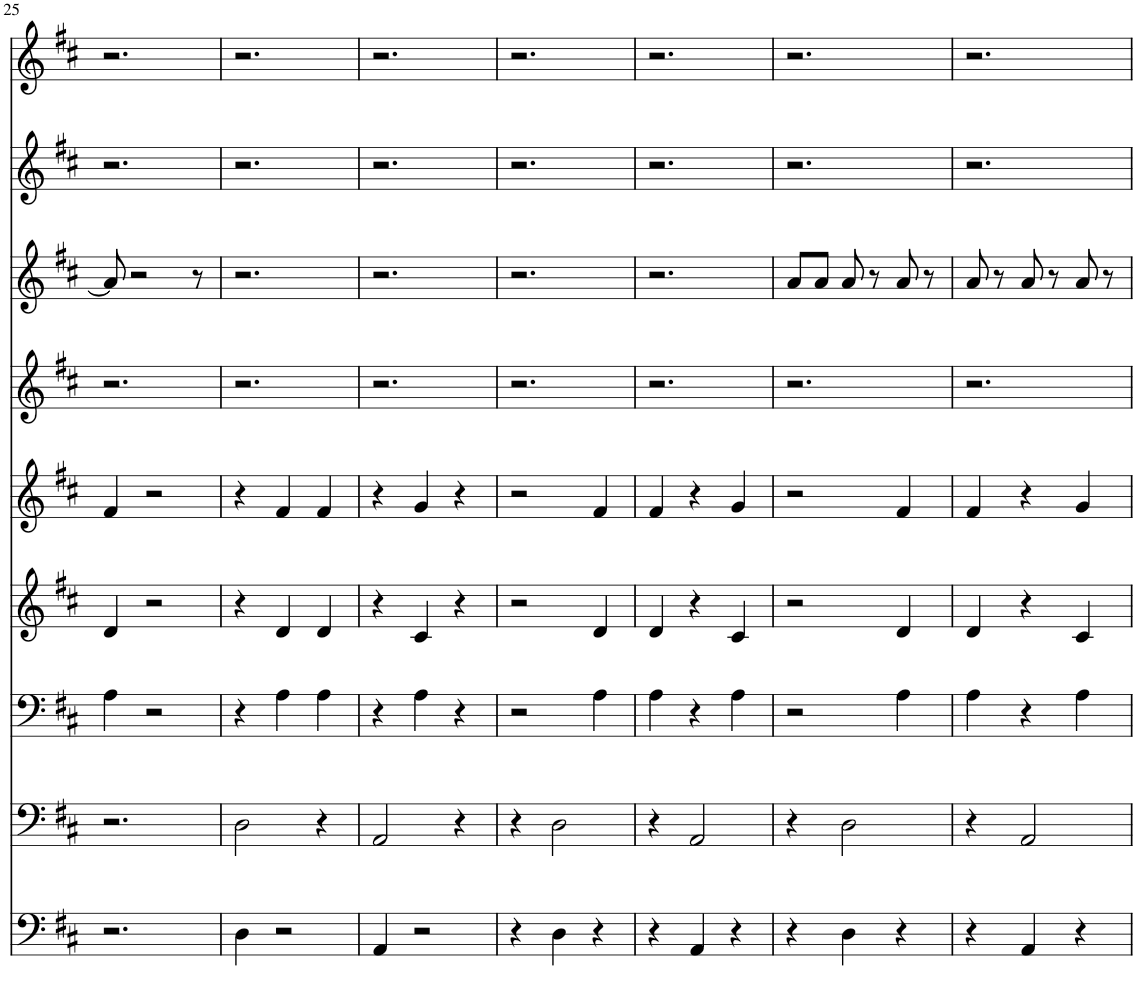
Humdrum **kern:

**kern	**kern	**kern	**kern	**kern	**kern	**kern	**kern	**kern
*part9	*part8	*part7	*part6	*part5	*part4	*part3	*part2	*part1
*staff9	*staff8	*staff7	*staff6	*staff5	*staff4	*staff3	*staff2	*staff1
*I"Double Bass	*I"Violoncello	*I"Viola	*I"Violine II	*I"Violin I	*I"Xylophone	*I"Trumpet	*I"French Horn	*I"Piccolo
*	*	*	*	*	*I'Xyl.	*I'Tpt	*I'Hn	*I'Picc
!!LO:PB:g=z
*clefF4	*clefF4	*clefF4	*clefG2	*clefG2	*clefG2	*clefG2	*clefG2	*clefG2
*	*	*	*	*	*	*Trd1c2	*Trd4c7	*Trd-7c-12
*k[f#c#]	*k[f#c#]	*k[f#c#]	*k[f#c#]	*k[f#c#]	*k[f#c#]	*k[f#c#]	*k[f#c#]	*k[f#c#]
*M3/4	*M3/4	*M3/4	*M3/4	*M3/4	*M3/4	*M3/4	*M3/4	*M3/4
=25	=25	=25	=25	=25	=25	=25	=25	=25
2.r	2.r	4A\	4d/	4f#/	2.r	8a/]	2.r	2.r
.	.	.	.	.	.	2r	.	.
.	.	2r	2r	2r	.	.	.	.
.	.	.	.	.	.	8r	.	.
=26	=26	=26	=26	=26	=26	=26	=26	=26
4D\	2D\	4r	4r	4r	2.r	2.r	2.r	2.r
2r	.	4A\	4d/	4f#/	.	.	.	.
.	4r	4A\	4d/	4f#/	.	.	.	.
=27	=27	=27	=27	=27	=27	=27	=27	=27
4AA/	2AA/	4r	4r	4r	2.r	2.r	2.r	2.r
2r	.	4A\	4c#/	4g/	.	.	.	.
.	4r	4r	4r	4r	.	.	.	.
=28	=28	=28	=28	=28	=28	=28	=28	=28
4r	4r	2r	2r	2r	2.r	2.r	2.r	2.r
4D\	2D\	.	.	.	.	.	.	.
4r	.	4A\	4d/	4f#/	.	.	.	.
=29	=29	=29	=29	=29	=29	=29	=29	=29
4r	4r	4A\	4d/	4f#/	2.r	2.r	2.r	2.r
4AA/	2AA/	4r	4r	4r	.	.	.	.
4r	.	4A\	4c#/	4g/	.	.	.	.
=30	=30	=30	=30	=30	=30	=30	=30	=30
4r	4r	2r	2r	2r	2.r	8a/L	2.r	2.r
.	.	.	.	.	.	8a/J	.	.
4D\	2D\	.	.	.	.	8a/	.	.
.	.	.	.	.	.	8r	.	.
4r	.	4A\	4d/	4f#/	.	8a/	.	.
.	.	.	.	.	.	8r	.	.
=31	=31	=31	=31	=31	=31	=31	=31	=31
4r	4r	4A\	4d/	4f#/	2.r	8a/	2.r	2.r
.	.	.	.	.	.	8r	.	.
4AA/	2AA/	4r	4r	4r	.	8a/	.	.
.	.	.	.	.	.	8r	.	.
4r	.	4A\	4c#/	4g/	.	8a/	.	.
.	.	.	.	.	.	8r	.	.
=	=	=	=	=	=	=	=	=
*-	*-	*-	*-	*-	*-	*-	*-	*-
